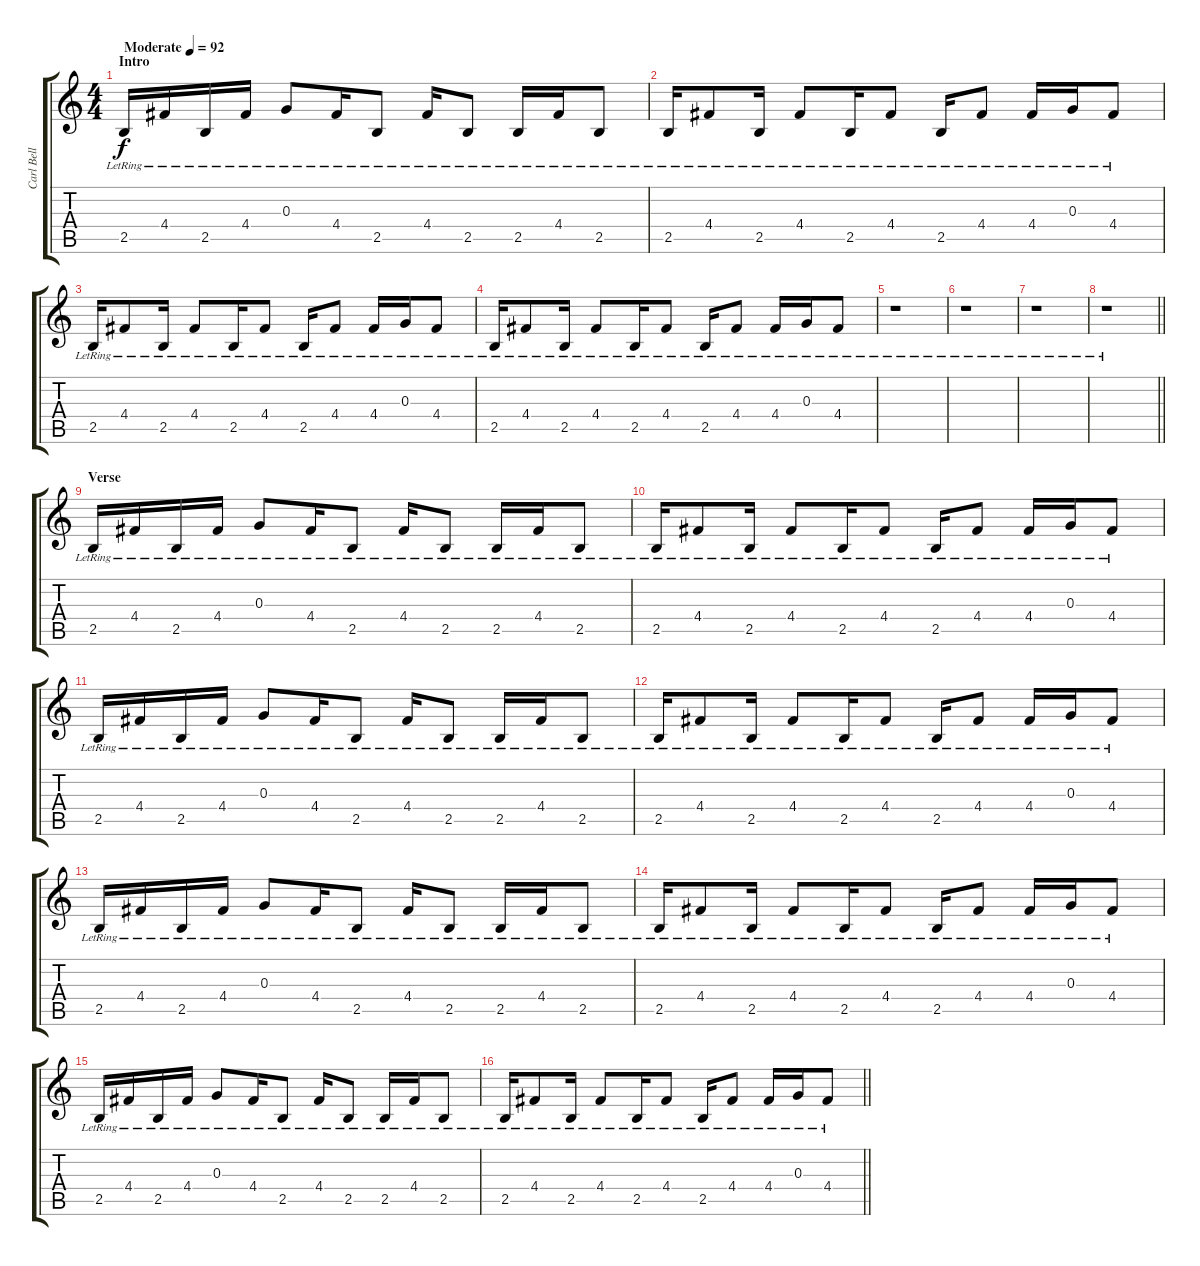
\track ("Carl Bell (Lead Guitar)" "Carl Bell ") {instrument acousticguitarsteel}
\staff {score tabs}
\tuning (E4 B3 G3 D3 A2 E2) {hide}
\ts (4 4)
\section ("" "Intro")
\tempo (92 "Moderate")
\clef g2
\ks c
2.5{lr}.16{dy f instrument acousticguitarsteel} 4.4{lr}.16 2.5{lr}.16 4.4{lr}.16 0.3{lr}.8 4.4{lr}.16 2.5{lr}.8 4.4{lr}.16 2.5{lr}.8 2.5{lr}.16 4.4{lr}.16 2.5{lr}.8 |
2.5{lr}.16 4.4{lr}.8 2.5{lr}.16 4.4{lr}.8 2.5{lr}.16 4.4{lr}.8 2.5{lr}.16 4.4{lr}.8 4.4{lr}.16 0.3{lr}.16 4.4{lr}.8 |
2.5{lr}.16 4.4{lr}.8 2.5{lr}.16 4.4{lr}.8 2.5{lr}.16 4.4{lr}.8 2.5{lr}.16 4.4{lr}.8 4.4{lr}.16 0.3{lr}.16 4.4{lr}.8 |
2.5{lr}.16 4.4{lr}.8 2.5{lr}.16 4.4{lr}.8 2.5{lr}.16 4.4{lr}.8 2.5{lr}.16 4.4{lr}.8 4.4{lr}.16 0.3{lr}.16 4.4{lr}.8 |
r.1 |
r.1 |
r.1 |
\barLineRight lightlight
r.1 |
\section ("" "Verse")
2.5{lr}.16 4.4{lr}.16 2.5{lr}.16 4.4{lr}.16 0.3{lr}.8 4.4{lr}.16 2.5{lr}.8 4.4{lr}.16 2.5{lr}.8 2.5{lr}.16 4.4{lr}.16 2.5{lr}.8 |
2.5{lr}.16 4.4{lr}.8 2.5{lr}.16 4.4{lr}.8 2.5{lr}.16 4.4{lr}.8 2.5{lr}.16 4.4{lr}.8 4.4{lr}.16 0.3{lr}.16 4.4{lr}.8 |
2.5{lr}.16 4.4{lr}.16 2.5{lr}.16 4.4{lr}.16 0.3{lr}.8 4.4{lr}.16 2.5{lr}.8 4.4{lr}.16 2.5{lr}.8 2.5{lr}.16 4.4{lr}.16 2.5{lr}.8 |
2.5{lr}.16 4.4{lr}.8 2.5{lr}.16 4.4{lr}.8 2.5{lr}.16 4.4{lr}.8 2.5{lr}.16 4.4{lr}.8 4.4{lr}.16 0.3{lr}.16 4.4{lr}.8 |
2.5{lr}.16 4.4{lr}.16 2.5{lr}.16 4.4{lr}.16 0.3{lr}.8 4.4{lr}.16 2.5{lr}.8 4.4{lr}.16 2.5{lr}.8 2.5{lr}.16 4.4{lr}.16 2.5{lr}.8 |
2.5{lr}.16 4.4{lr}.8 2.5{lr}.16 4.4{lr}.8 2.5{lr}.16 4.4{lr}.8 2.5{lr}.16 4.4{lr}.8 4.4{lr}.16 0.3{lr}.16 4.4{lr}.8 |
2.5{lr}.16 4.4{lr}.16 2.5{lr}.16 4.4{lr}.16 0.3{lr}.8 4.4{lr}.16 2.5{lr}.8 4.4{lr}.16 2.5{lr}.8 2.5{lr}.16 4.4{lr}.16 2.5{lr}.8 |
\barLineRight lightlight
2.5{lr}.16 4.4{lr}.8 2.5{lr}.16 4.4{lr}.8 2.5{lr}.16 4.4{lr}.8 2.5{lr}.16 4.4{lr}.8 4.4{lr}.16 0.3{lr}.16 4.4{lr}.8
